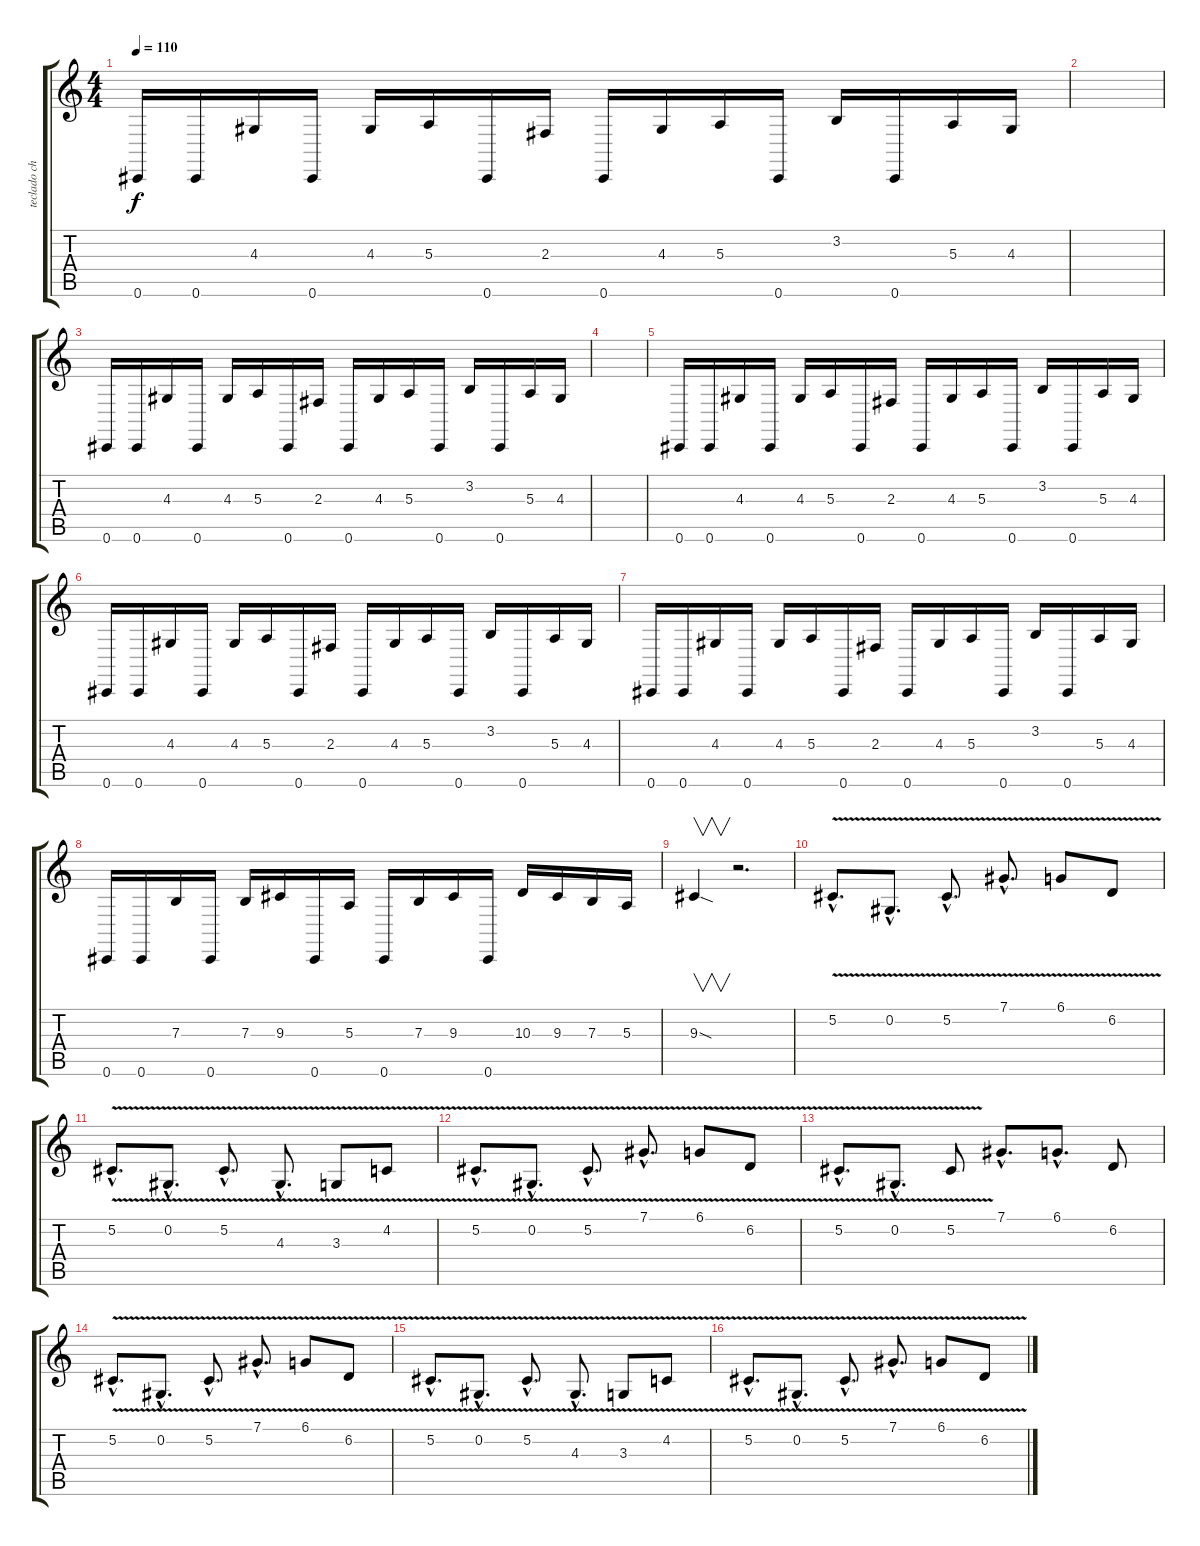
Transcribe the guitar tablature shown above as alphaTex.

\track ("teclado chato O.O" "teclado ch") {instrument lead1square}
\staff {score tabs}
\tuning (Db4 Ab3 E3 B2 Gb2 Db2) {hide}
\ts (4 4)
\tempo 110
\clef g2
\ks c
0.6.16{dy f instrument lead1square} 0.6.16 4.3.16 0.6.16 4.3.16 5.3.16 0.6.16 2.3.16 0.6.16 4.3.16 5.3.16 0.6.16 3.2.16 0.6.16 5.3.16 4.3.16 |
|
0.6.16 0.6.16 4.3.16 0.6.16 4.3.16 5.3.16 0.6.16 2.3.16 0.6.16 4.3.16 5.3.16 0.6.16 3.2.16 0.6.16 5.3.16 4.3.16 |
|
0.6.16 0.6.16 4.3.16 0.6.16 4.3.16 5.3.16 0.6.16 2.3.16 0.6.16 4.3.16 5.3.16 0.6.16 3.2.16 0.6.16 5.3.16 4.3.16 |
0.6.16 0.6.16 4.3.16 0.6.16 4.3.16 5.3.16 0.6.16 2.3.16 0.6.16 4.3.16 5.3.16 0.6.16 3.2.16 0.6.16 5.3.16 4.3.16 |
0.6.16 0.6.16 4.3.16 0.6.16 4.3.16 5.3.16 0.6.16 2.3.16 0.6.16 4.3.16 5.3.16 0.6.16 3.2.16 0.6.16 5.3.16 4.3.16 |
0.6.16 0.6.16 7.3.16 0.6.16 7.3.16 9.3.16 0.6.16 5.3.16 0.6.16 7.3.16 9.3.16 0.6.16 10.3.16 9.3.16 7.3.16 5.3.16 |
9.3{sod}.4{v} r.2{d} |
5.2{v hac}.8{d volume 10} 0.2{v hac}.8{d} 5.2{v hac}.8{d} 7.1{v hac}.8{d} 6.1{v}.8 6.2{v}.8 |
5.2{v hac}.8{d} 0.2{v hac}.8{d} 5.2{v hac}.8{d} 4.3{v hac}.8{d} 3.3{v}.8 4.2{v}.8 |
5.2{v hac}.8{d} 0.2{v hac}.8{d} 5.2{v hac}.8{d} 7.1{v hac}.8{d} 6.1{v}.8 6.2{v}.8 |
5.2{v hac}.8{d} 0.2{v hac}.8{d} 5.2{v}.8 7.1{hac}.8{d} 6.1{hac}.8{d} 6.2.8 |
5.2{v hac}.8{d} 0.2{v hac}.8{d} 5.2{v hac}.8{d} 7.1{v hac}.8{d} 6.1{v}.8 6.2{v}.8 |
5.2{v hac}.8{d} 0.2{v hac}.8{d} 5.2{v hac}.8{d} 4.3{v hac}.8{d} 3.3{v}.8 4.2{v}.8 |
5.2{v hac}.8{d} 0.2{v hac}.8{d} 5.2{v hac}.8{d} 7.1{v hac}.8{d} 6.1{v}.8 6.2{v}.8
